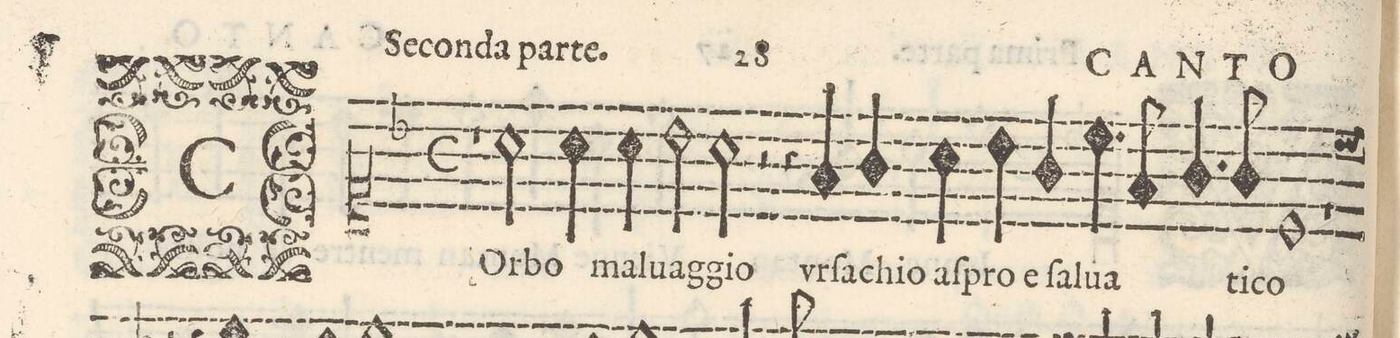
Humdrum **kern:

**kern	**text
*I"CANTO	*
*clefC1	*
*k[b-]	*
*met(C)	*
*M2/1	*
1r	.
2a\	Cor-
4a\	-bo
4a\	ma-
=2-	=2-
2b-\	-luag-
2a\	-gio
2r	.
4r	.
4f/	vrſa-
=3-	=3-
4g/	-chio
4a\	aſ-
4b-\	-pro
4g/	e fa-
4.cc\	-lu-
8f/	-a
4.g/	.
8g/	ti-
=4-	=4-
1c	-co
1r	.
=5-	=5-
*-	*-
